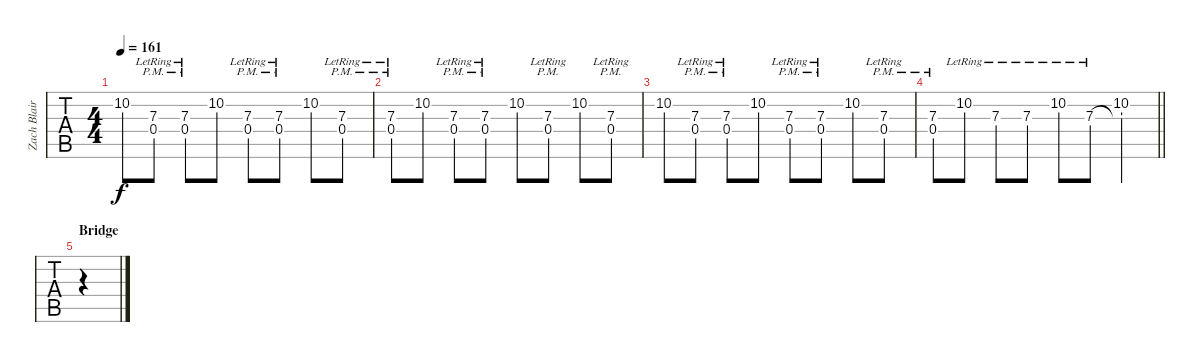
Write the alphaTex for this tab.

\track ("Zach Blair - Guitar One" "Zach Blair") {instrument distortionguitar}
\staff {tabs}
\tuning (Eb4 Bb3 Gb3 Db3 Ab2 Eb2) {hide}
\ts (4 4)
\tempo 161
\clef g2
\ks db
10.2.8{dy f} (7.3{pm lr} 0.4{pm}).8 (7.3{pm lr} 0.4{pm}).8 10.2.8 (7.3{pm lr} 0.4{pm}).8 (7.3{pm lr} 0.4{pm}).8 10.2.8 (7.3{pm lr} 0.4{pm}).8 |
(7.3{pm lr} 0.4{pm}).8 10.2.8 (7.3{pm lr} 0.4{pm}).8 (7.3{pm lr} 0.4{pm}).8 10.2.8 (7.3{pm lr} 0.4{pm}).8 10.2.8 (7.3{pm lr} 0.4{pm}).8 |
10.2.8 (7.3{pm lr} 0.4{pm}).8 (7.3{pm lr} 0.4{pm}).8 10.2.8 (7.3{pm lr} 0.4{pm}).8 (7.3{pm lr} 0.4{pm}).8 10.2.8 (7.3{pm lr} 0.4{pm}).8 |
\barLineRight lightlight
(7.3{pm} 0.4{pm}).8{volume 15} 10.2{lr}.8 7.3{lr}.8 7.3{lr}.8 10.2{lr}.8 7.3{lr}.8 (10.2 7.3{t}).4 |
\section ("" "Bridge")
